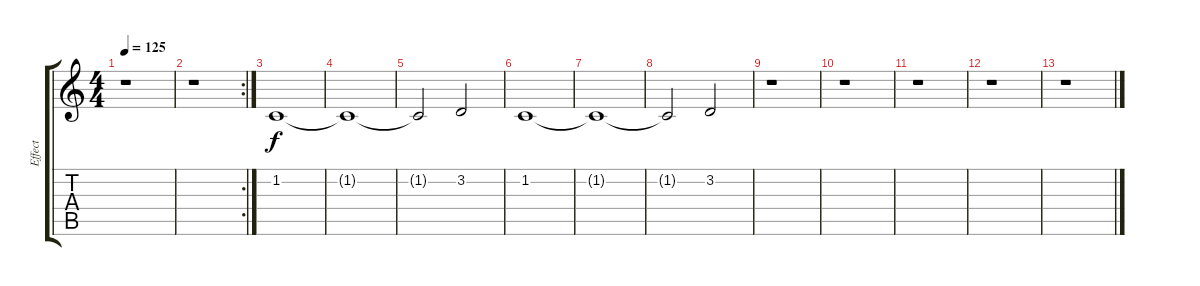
\track ("Effect" "Effect") {instrument stringensemble1}
\staff {score tabs}
\tuning (E4 B3 G3 D3 A2 E2) {hide}
\ts (4 4)
\tempo 125
\clef g2
\ks c
r.1{dy f} |
\rc 2
r.1 |
1.2.1 |
1.2{t}.1 |
1.2{t}.2 3.2.2 |
1.2.1 |
1.2{t}.1 |
1.2{t}.2 3.2.2 |
r.1 |
r.1 |
r.1 |
r.1 |
r.1
